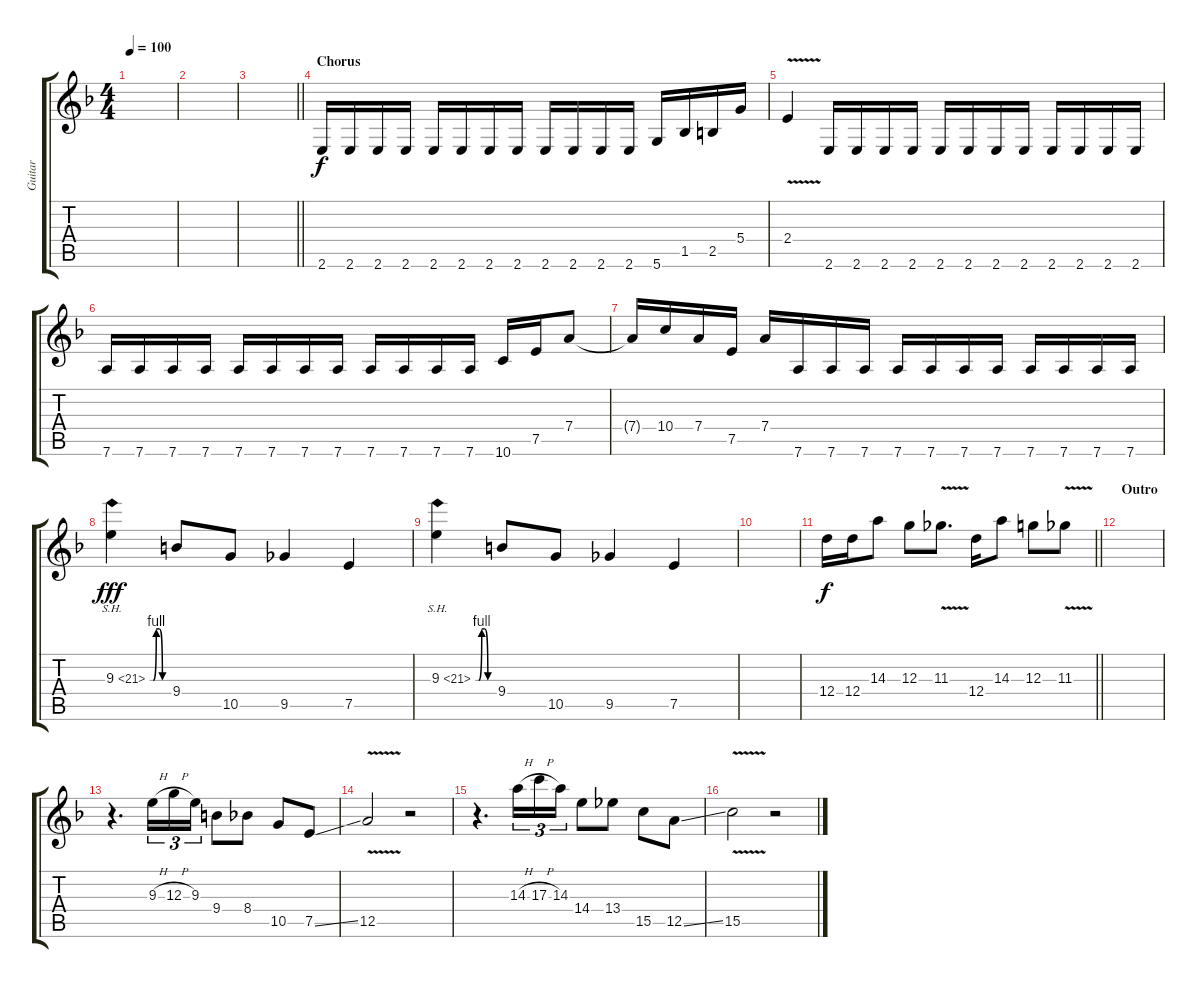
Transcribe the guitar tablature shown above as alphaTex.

\track ("Guitar" "Guitar") {instrument distortionguitar}
\staff {score tabs}
\tuning (E4 B3 G3 D3 A2 D2) {hide}
\ts (4 4)
\tempo 100
\clef g2
\ks dminor
|
|
\barLineRight lightlight
|
\section ("" "Chorus")
2.6.16 2.6.16 2.6.16 2.6.16 2.6.16 2.6.16 2.6.16 2.6.16 2.6.16 2.6.16 2.6.16 2.6.16 5.6.16 1.5.16 2.5.16 5.4.16 |
2.4{v}.4 2.6.16 2.6.16 2.6.16 2.6.16 2.6.16 2.6.16 2.6.16 2.6.16 2.6.16 2.6.16 2.6.16 2.6.16 |
7.6.16 7.6.16 7.6.16 7.6.16 7.6.16 7.6.16 7.6.16 7.6.16 7.6.16 7.6.16 7.6.16 7.6.16 10.6.16 7.5.16 7.4.8 |
7.4{t}.16 10.4.16 7.4.16 7.5.16 7.4.16 7.6.16 7.6.16 7.6.16 7.6.16 7.6.16 7.6.16 7.6.16 7.6.16 7.6.16 7.6.16 7.6.16 |
9.3{be (custom 0 0 10 0 20 4 30 4 40 0 60 0) sh 12}.4{dy fff} 9.4.8 10.5.8 9.5.4 7.5.4 |
9.3{be (custom 0 0 10 0 20 4 30 4 40 0 60 0) sh 12}.4 9.4.8 10.5.8 9.5.4 7.5.4 |
|
\barLineRight lightlight
12.4.16{dy f} 12.4.16 14.3.8 12.3.8 11.3{v}.8{d} 12.4.16 14.3.8 12.3.8 11.3{v}.8 |
\section ("" "Outro")
|
r.4{d} 9.3{h}.16{tu (3 2)} 12.3{h}.16{tu (3 2)} 9.3.16{tu (3 2)} 9.4.8 8.4.8 10.5.8 7.5{ss}.8 |
12.5{v}.2 r.2 |
r.4{d} 14.3{h}.16{tu (3 2)} 17.3{h}.16{tu (3 2)} 14.3.16{tu (3 2)} 14.4.8 13.4.8 15.5.8 12.5{ss}.8 |
15.5{v}.2 r.2
